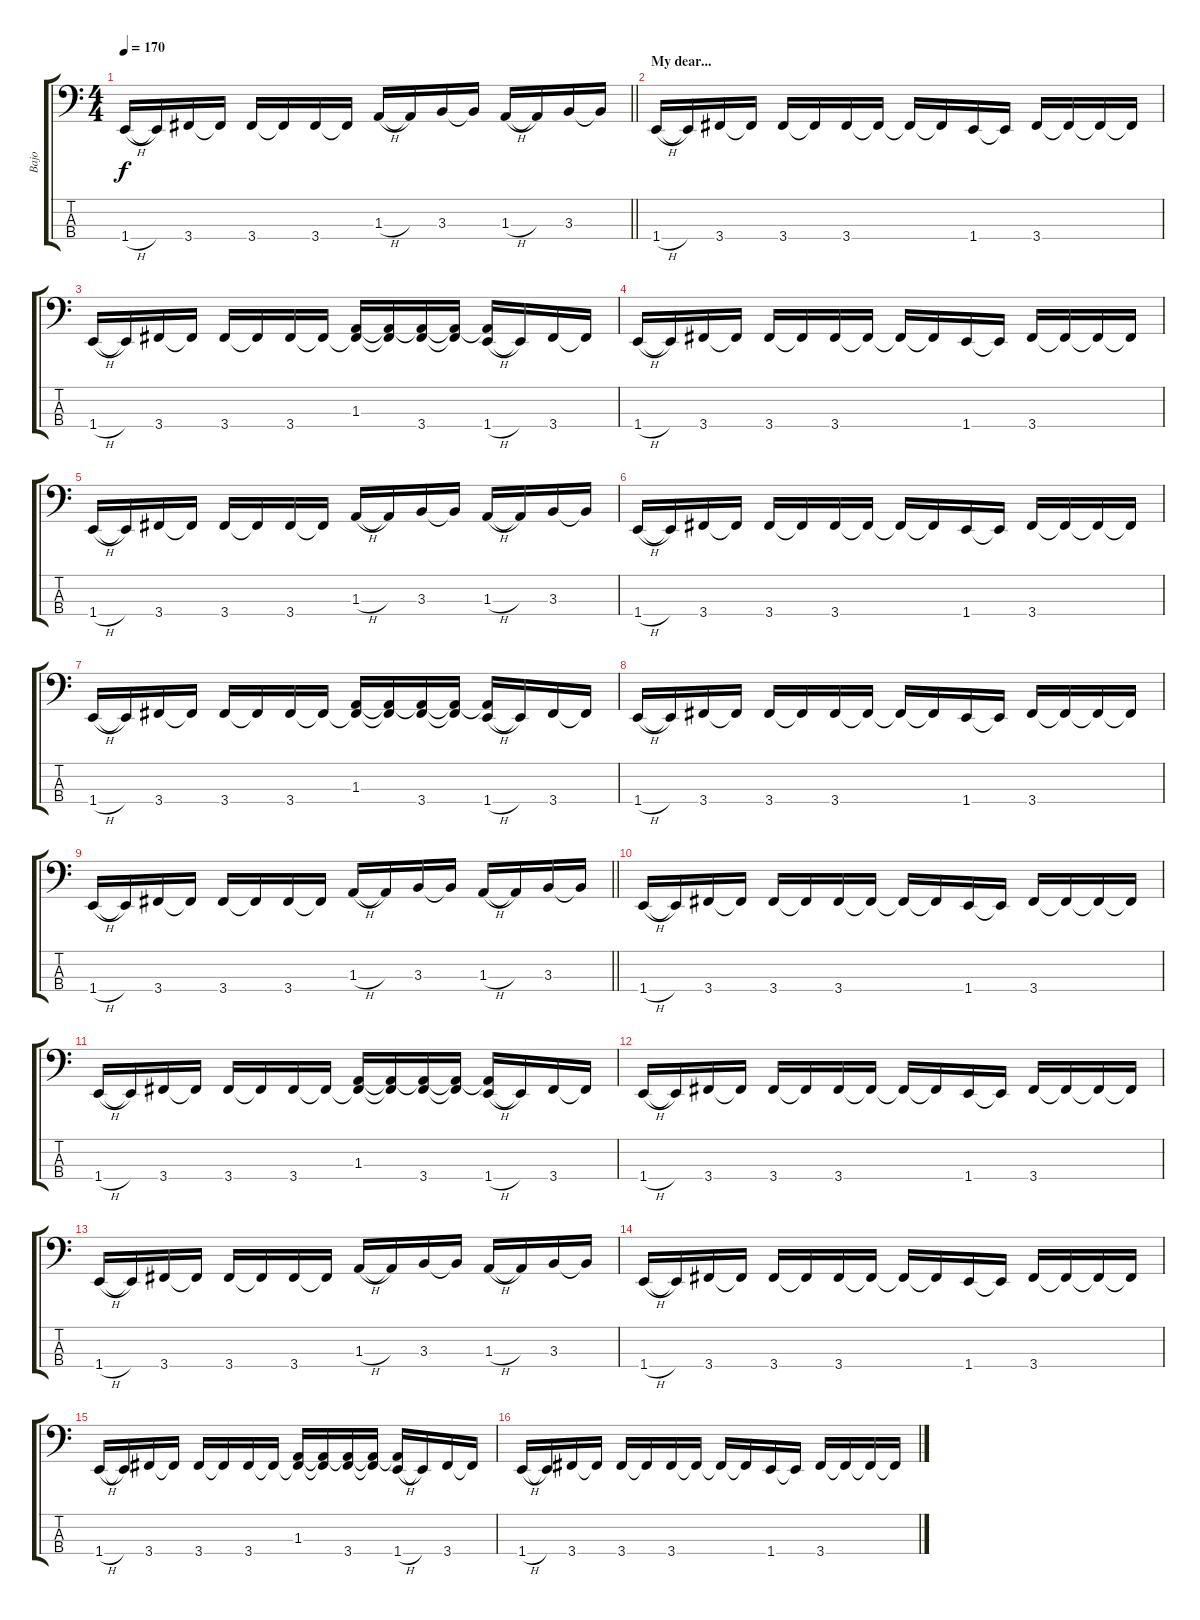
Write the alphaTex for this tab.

\track ("Bajo" "Bajo") {instrument electricbasspick}
\staff {score tabs}
\tuning (Gb2 Db2 Ab1 Eb1) {hide}
\ts (4 4)
\tempo 170
\clef f4
\barLineRight lightlight
\ks c
1.4{h}.16{dy f} 1.4{t}.16 3.4.16 3.4{t}.16 3.4.16 3.4{t}.16 3.4.16 3.4{t}.16 1.3{h}.16 1.3{t}.16 3.3.16 3.3{t}.16 1.3{h}.16 1.3{t}.16 3.3.16 3.3{t}.16 |
\section ("" "My dear...")
1.4{h}.16 1.4{t}.16 3.4.16 3.4{t}.16 3.4.16 3.4{t}.16 3.4.16 3.4{t}.16 3.4{t}.16 3.4{t}.16 1.4.16 1.4{t}.16 3.4.16 3.4{t}.16 3.4{t}.16 3.4{t}.16 |
1.4{h}.16 1.4{t}.16 3.4.16 3.4{t}.16 3.4.16 3.4{t}.16 3.4.16 3.4{t}.16 (1.3 3.4{t}).16 (1.3{t} 3.4{t}).16 (1.3{t} 3.4).16 (1.3{t} 3.4{t}).16 (1.3{t} 1.4{h}).16 1.4{t}.16 3.4.16 3.4{t}.16 |
1.4{h}.16 1.4{t}.16 3.4.16 3.4{t}.16 3.4.16 3.4{t}.16 3.4.16 3.4{t}.16 3.4{t}.16 3.4{t}.16 1.4.16 1.4{t}.16 3.4.16 3.4{t}.16 3.4{t}.16 3.4{t}.16 |
1.4{h}.16 1.4{t}.16 3.4.16 3.4{t}.16 3.4.16 3.4{t}.16 3.4.16 3.4{t}.16 1.3{h}.16 1.3{t}.16 3.3.16 3.3{t}.16 1.3{h}.16 1.3{t}.16 3.3.16 3.3{t}.16 |
1.4{h}.16 1.4{t}.16 3.4.16 3.4{t}.16 3.4.16 3.4{t}.16 3.4.16 3.4{t}.16 3.4{t}.16 3.4{t}.16 1.4.16 1.4{t}.16 3.4.16 3.4{t}.16 3.4{t}.16 3.4{t}.16 |
1.4{h}.16 1.4{t}.16 3.4.16 3.4{t}.16 3.4.16 3.4{t}.16 3.4.16 3.4{t}.16 (1.3 3.4{t}).16 (1.3{t} 3.4{t}).16 (1.3{t} 3.4).16 (1.3{t} 3.4{t}).16 (1.3{t} 1.4{h}).16 1.4{t}.16 3.4.16 3.4{t}.16 |
1.4{h}.16 1.4{t}.16 3.4.16 3.4{t}.16 3.4.16 3.4{t}.16 3.4.16 3.4{t}.16 3.4{t}.16 3.4{t}.16 1.4.16 1.4{t}.16 3.4.16 3.4{t}.16 3.4{t}.16 3.4{t}.16 |
\barLineRight lightlight
1.4{h}.16 1.4{t}.16 3.4.16 3.4{t}.16 3.4.16 3.4{t}.16 3.4.16 3.4{t}.16 1.3{h}.16 1.3{t}.16 3.3.16 3.3{t}.16 1.3{h}.16 1.3{t}.16 3.3.16 3.3{t}.16 |
1.4{h}.16 1.4{t}.16 3.4.16 3.4{t}.16 3.4.16 3.4{t}.16 3.4.16 3.4{t}.16 3.4{t}.16 3.4{t}.16 1.4.16 1.4{t}.16 3.4.16 3.4{t}.16 3.4{t}.16 3.4{t}.16 |
1.4{h}.16 1.4{t}.16 3.4.16 3.4{t}.16 3.4.16 3.4{t}.16 3.4.16 3.4{t}.16 (1.3 3.4{t}).16 (1.3{t} 3.4{t}).16 (1.3{t} 3.4).16 (1.3{t} 3.4{t}).16 (1.3{t} 1.4{h}).16 1.4{t}.16 3.4.16 3.4{t}.16 |
1.4{h}.16 1.4{t}.16 3.4.16 3.4{t}.16 3.4.16 3.4{t}.16 3.4.16 3.4{t}.16 3.4{t}.16 3.4{t}.16 1.4.16 1.4{t}.16 3.4.16 3.4{t}.16 3.4{t}.16 3.4{t}.16 |
1.4{h}.16 1.4{t}.16 3.4.16 3.4{t}.16 3.4.16 3.4{t}.16 3.4.16 3.4{t}.16 1.3{h}.16 1.3{t}.16 3.3.16 3.3{t}.16 1.3{h}.16 1.3{t}.16 3.3.16 3.3{t}.16 |
1.4{h}.16 1.4{t}.16 3.4.16 3.4{t}.16 3.4.16 3.4{t}.16 3.4.16 3.4{t}.16 3.4{t}.16 3.4{t}.16 1.4.16 1.4{t}.16 3.4.16 3.4{t}.16 3.4{t}.16 3.4{t}.16 |
1.4{h}.16 1.4{t}.16 3.4.16 3.4{t}.16 3.4.16 3.4{t}.16 3.4.16 3.4{t}.16 (1.3 3.4{t}).16 (1.3{t} 3.4{t}).16 (1.3{t} 3.4).16 (1.3{t} 3.4{t}).16 (1.3{t} 1.4{h}).16 1.4{t}.16 3.4.16 3.4{t}.16 |
1.4{h}.16 1.4{t}.16 3.4.16 3.4{t}.16 3.4.16 3.4{t}.16 3.4.16 3.4{t}.16 3.4{t}.16 3.4{t}.16 1.4.16 1.4{t}.16 3.4.16 3.4{t}.16 3.4{t}.16 3.4{t}.16
